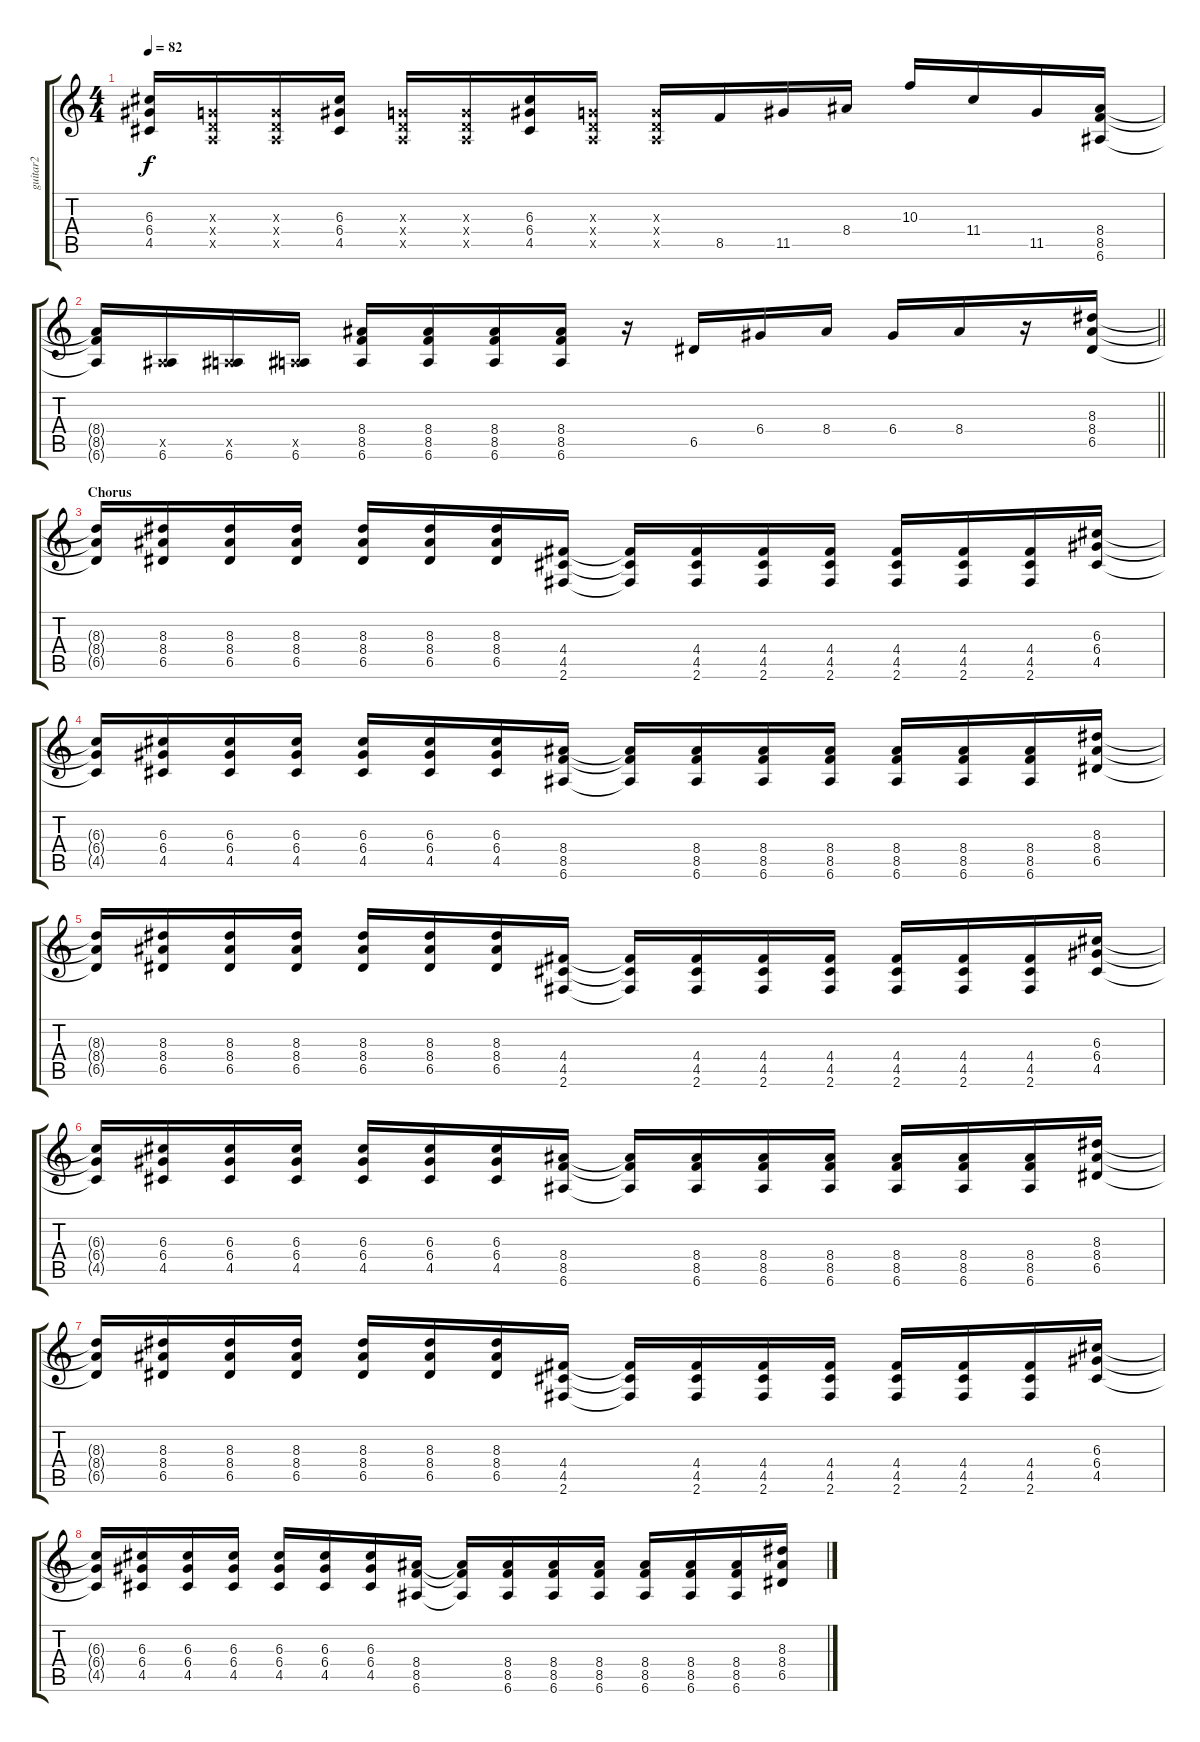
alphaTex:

\track ("guitar2" "guitar2") {instrument distortionguitar}
\staff {score tabs}
\tuning (E4 B3 G3 D3 A2 E2) {hide}
\ts (4 4)
\tempo 82
\clef g2
\ks c
(6.3 6.4 4.5).16{dy f} (0.3{x} 0.4{x} 0.5{x}).16 (0.3{x} 0.4{x} 0.5{x}).16 (6.3 6.4 4.5).16 (0.3{x} 0.4{x} 0.5{x}).16 (0.3{x} 0.4{x} 0.5{x}).16 (6.3 6.4 4.5).16 (0.3{x} 0.4{x} 0.5{x}).16 (0.3{x} 0.4{x} 0.5{x}).16 8.5.16 11.5.16 8.4.16 10.3.16 11.4.16 11.5.16 (8.4 8.5 6.6).16 |
\barLineRight lightlight
(8.4{t} 8.5{t} 6.6{t}).16 (0.5{x} 6.6).16 (0.5{x} 6.6).16 (0.5{x} 6.6).16 (8.4 8.5 6.6).16 (8.4 8.5 6.6).16 (8.4 8.5 6.6).16 (8.4 8.5 6.6).16 r.16 6.5.16 6.4.16 8.4.16 6.4.16 8.4.16 r.16 (8.3 8.4 6.5).16 |
\section ("" "Chorus")
(8.3{t} 8.4{t} 6.5{t}).16 (8.3 8.4 6.5).16 (8.3 8.4 6.5).16 (8.3 8.4 6.5).16 (8.3 8.4 6.5).16 (8.3 8.4 6.5).16 (8.3 8.4 6.5).16 (4.4 4.5 2.6).16 (4.4{t} 4.5{t} 2.6{t}).16 (4.4 4.5 2.6).16 (4.4 4.5 2.6).16 (4.4 4.5 2.6).16 (4.4 4.5 2.6).16 (4.4 4.5 2.6).16 (4.4 4.5 2.6).16 (6.3 6.4 4.5).16 |
(6.3{t} 6.4{t} 4.5{t}).16 (6.3 6.4 4.5).16 (6.3 6.4 4.5).16 (6.3 6.4 4.5).16 (6.3 6.4 4.5).16 (6.3 6.4 4.5).16 (6.3 6.4 4.5).16 (8.4 8.5 6.6).16 (8.4{t} 8.5{t} 6.6{t}).16 (8.4 8.5 6.6).16 (8.4 8.5 6.6).16 (8.4 8.5 6.6).16 (8.4 8.5 6.6).16 (8.4 8.5 6.6).16 (8.4 8.5 6.6).16 (8.3 8.4 6.5).16 |
(8.3{t} 8.4{t} 6.5{t}).16 (8.3 8.4 6.5).16 (8.3 8.4 6.5).16 (8.3 8.4 6.5).16 (8.3 8.4 6.5).16 (8.3 8.4 6.5).16 (8.3 8.4 6.5).16 (4.4 4.5 2.6).16 (4.4{t} 4.5{t} 2.6{t}).16 (4.4 4.5 2.6).16 (4.4 4.5 2.6).16 (4.4 4.5 2.6).16 (4.4 4.5 2.6).16 (4.4 4.5 2.6).16 (4.4 4.5 2.6).16 (6.3 6.4 4.5).16 |
(6.3{t} 6.4{t} 4.5{t}).16 (6.3 6.4 4.5).16 (6.3 6.4 4.5).16 (6.3 6.4 4.5).16 (6.3 6.4 4.5).16 (6.3 6.4 4.5).16 (6.3 6.4 4.5).16 (8.4 8.5 6.6).16 (8.4{t} 8.5{t} 6.6{t}).16 (8.4 8.5 6.6).16 (8.4 8.5 6.6).16 (8.4 8.5 6.6).16 (8.4 8.5 6.6).16 (8.4 8.5 6.6).16 (8.4 8.5 6.6).16 (8.3 8.4 6.5).16 |
(8.3{t} 8.4{t} 6.5{t}).16 (8.3 8.4 6.5).16 (8.3 8.4 6.5).16 (8.3 8.4 6.5).16 (8.3 8.4 6.5).16 (8.3 8.4 6.5).16 (8.3 8.4 6.5).16 (4.4 4.5 2.6).16 (4.4{t} 4.5{t} 2.6{t}).16 (4.4 4.5 2.6).16 (4.4 4.5 2.6).16 (4.4 4.5 2.6).16 (4.4 4.5 2.6).16 (4.4 4.5 2.6).16 (4.4 4.5 2.6).16 (6.3 6.4 4.5).16 |
(6.3{t} 6.4{t} 4.5{t}).16 (6.3 6.4 4.5).16 (6.3 6.4 4.5).16 (6.3 6.4 4.5).16 (6.3 6.4 4.5).16 (6.3 6.4 4.5).16 (6.3 6.4 4.5).16 (8.4 8.5 6.6).16 (8.4{t} 8.5{t} 6.6{t}).16 (8.4 8.5 6.6).16 (8.4 8.5 6.6).16 (8.4 8.5 6.6).16 (8.4 8.5 6.6).16 (8.4 8.5 6.6).16 (8.4 8.5 6.6).16 (8.3 8.4 6.5).16
